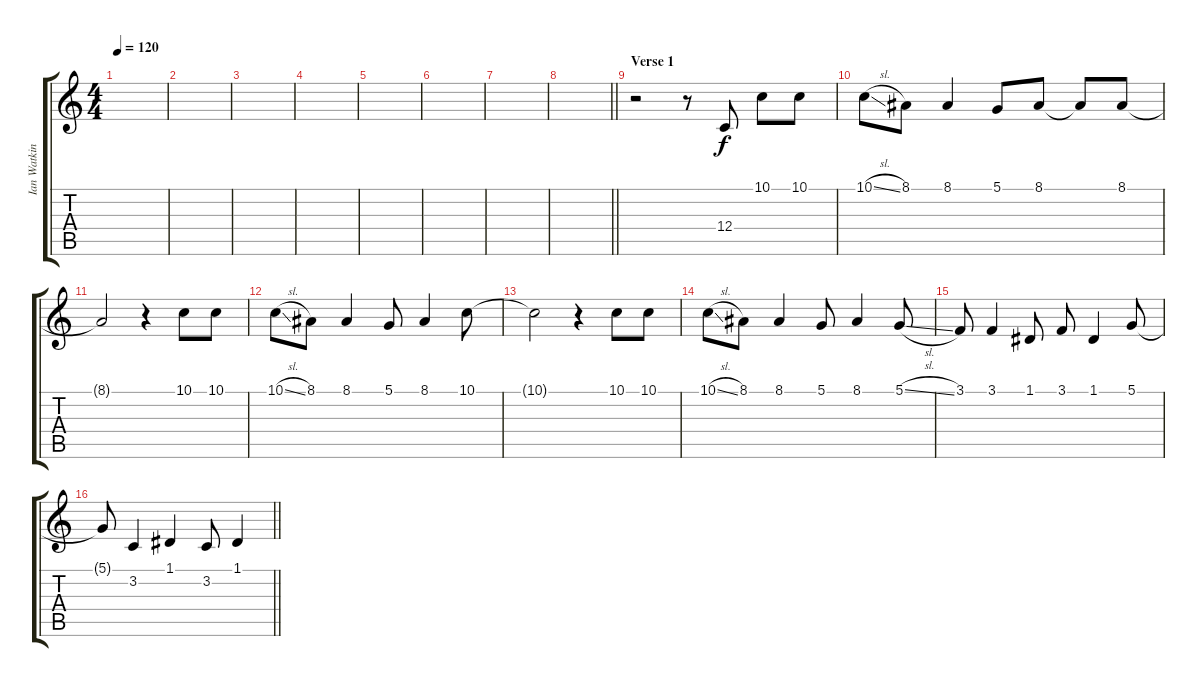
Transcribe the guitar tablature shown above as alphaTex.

\track ("Ian Watkins - Vocals" "Ian Watkin") {instrument lead1square}
\staff {score tabs}
\tuning (D4 A3 F3 C3 G2 C2) {hide}
\ts (4 4)
\tempo 120
\clef g2
\ks c
|
|
|
|
|
|
|
\barLineRight lightlight
|
\section ("" "Verse 1")
r.2 r.8 12.4.8 10.1.8 10.1.8 |
10.1{sl}.8 8.1.8 8.1.4 5.1.8 8.1.8 8.1{t}.8 8.1.8 |
8.1{t}.2 r.4 10.1.8 10.1.8 |
10.1{sl}.8 8.1.8 8.1.4 5.1.8 8.1.4 10.1.8 |
10.1{t}.2 r.4 10.1.8 10.1.8 |
10.1{sl}.8 8.1.8 8.1.4 5.1.8 8.1.4 5.1{sl}.8 |
3.1.8 3.1.4 1.1.8 3.1.8 1.1.4 5.1.8 |
\barLineRight lightlight
5.1{t}.8 3.2.4 1.1.4 3.2.8 1.1.4
